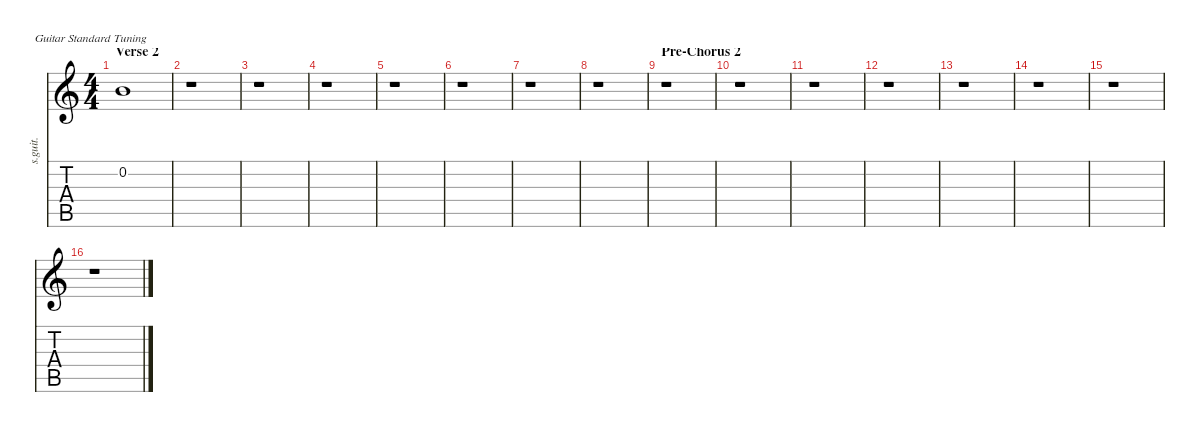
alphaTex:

\defaultSystemsLayout 4
\hideDynamics
\bracketExtendMode nobrackets
\track ("Dolores O'Riordan (Dirty Guitar)" "s.guit.") {instrument overdrivenguitar}
\staff {score tabs}
\tuning (E4 B3 G3 D3 A2 E2)
\ts (4 4)
\section ("" "Verse 2")
\tempo (82 hide)
\clef g2
\ks c
0.2.1{lyrics (0 "") lyrics (1 "") lyrics (2 "") lyrics (3 "") lyrics (4 "") dy f} |
r.1 |
r.1 |
r.1 |
r.1 |
r.1 |
r.1 |
r.1 |
\section ("" "Pre-Chorus 2")
r.1 |
r.1 |
r.1 |
r.1 |
r.1 |
r.1 |
r.1 |
r.1
